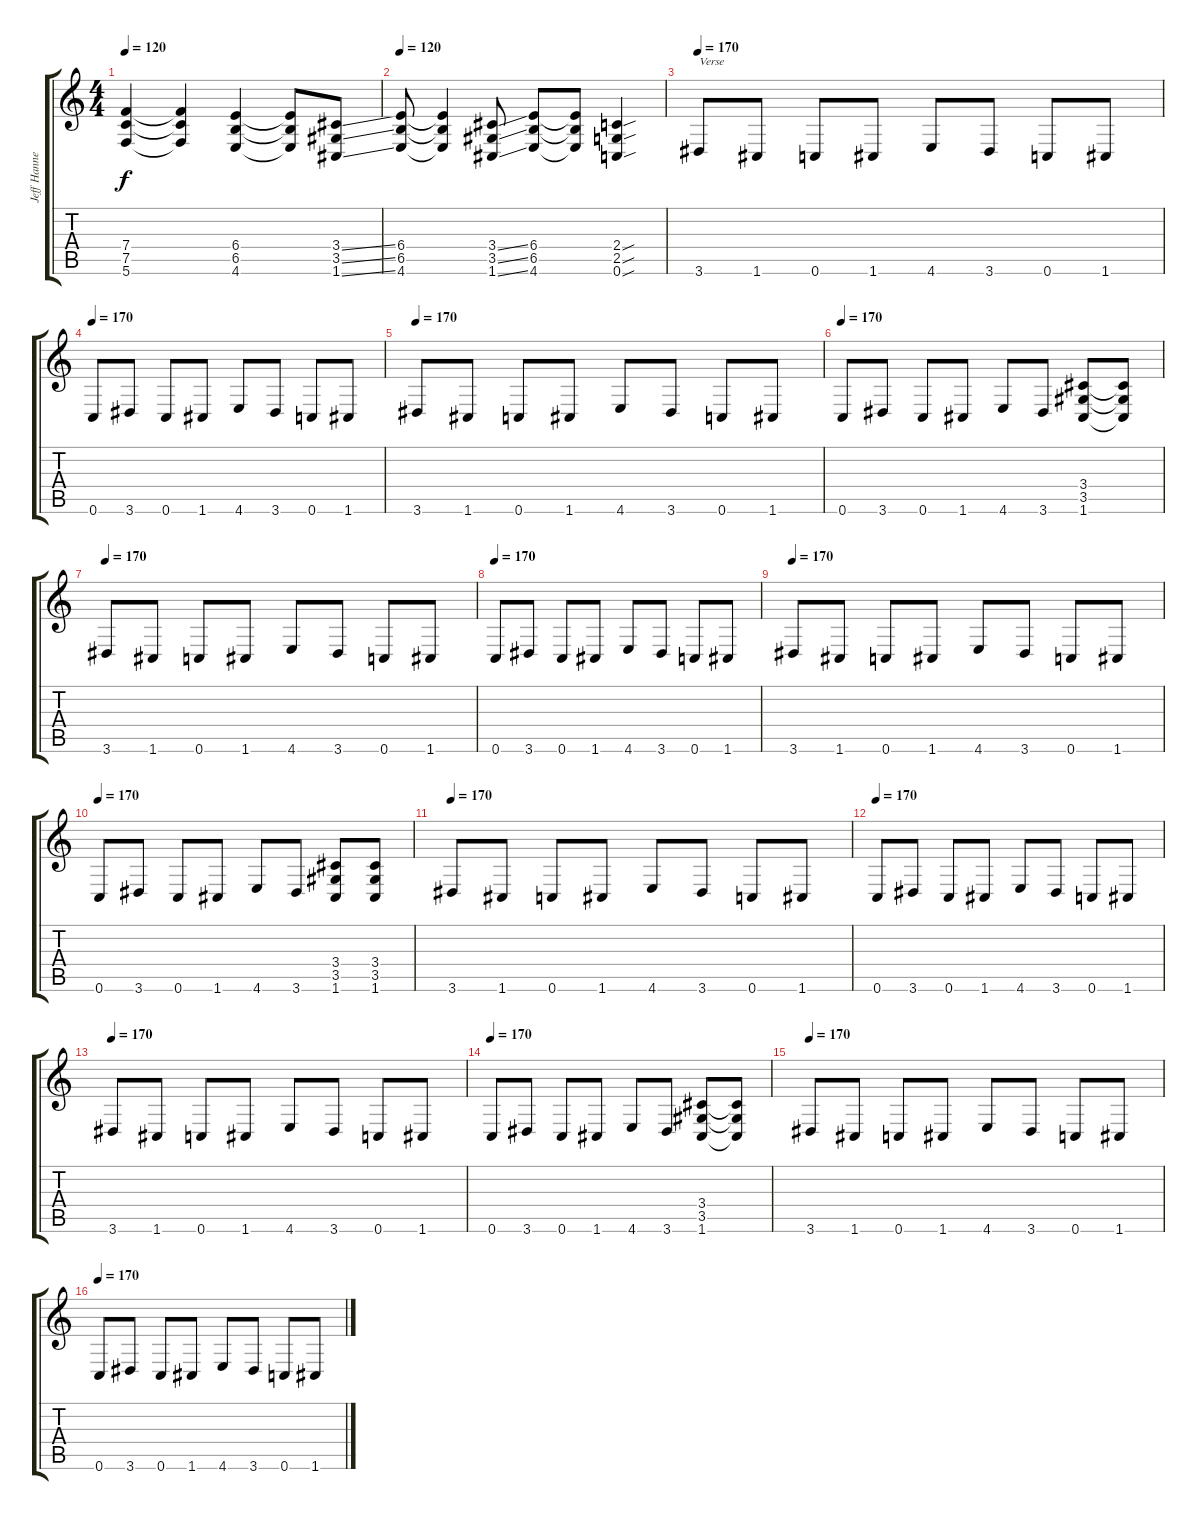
\track ("Jeff Hanneman" "Jeff Hanne") {instrument distortionguitar}
\staff {score tabs}
\tuning (C4 G3 Eb3 Bb2 F2 C2) {hide}
\ts (4 4)
\tempo 120
\clef g2
\ks c
(7.4 7.5 5.6).4{dy f} (7.4{t} 7.5{t} 5.6{t}).4 (6.4 6.5 4.6).4 (6.4{t} 6.5{t} 4.6{t}).8 (3.4{ss} 3.5{ss} 1.6{ss}).8 |
\tempo 120
(6.4 6.5 4.6).8{txt " "} (6.4{t} 6.5{t} 4.6{t}).4 (3.4{ss} 3.5{ss} 1.6{ss}).8 (6.4 6.5 4.6).8 (6.4{t} 6.5{t} 4.6{t}).8 (2.4{sou} 2.5{sou} 0.6{sou}).4 |
\tempo 170
3.6.8{txt "Verse"} 1.6.8 0.6.8 1.6.8 4.6.8 3.6.8 0.6.8 1.6.8 |
\tempo 170
0.6.8 3.6.8 0.6.8 1.6.8 4.6.8 3.6.8 0.6.8 1.6.8 |
\tempo 170
3.6.8 1.6.8 0.6.8 1.6.8 4.6.8 3.6.8 0.6.8 1.6.8 |
\tempo 170
0.6.8 3.6.8 0.6.8 1.6.8 4.6.8 3.6.8 (3.4 3.5 1.6).8 (3.4{t} 3.5{t} 1.6{t}).8 |
\tempo 170
3.6.8{txt " "} 1.6.8 0.6.8 1.6.8 4.6.8 3.6.8 0.6.8 1.6.8 |
\tempo 170
0.6.8 3.6.8 0.6.8 1.6.8 4.6.8 3.6.8 0.6.8 1.6.8 |
\tempo 170
3.6.8 1.6.8 0.6.8 1.6.8 4.6.8 3.6.8 0.6.8 1.6.8 |
\tempo 170
0.6.8 3.6.8 0.6.8 1.6.8 4.6.8 3.6.8 (3.4 3.5 1.6).8 (3.4 3.5 1.6).8 |
\tempo 170
3.6.8{txt " "} 1.6.8 0.6.8 1.6.8 4.6.8 3.6.8 0.6.8 1.6.8 |
\tempo 170
0.6.8 3.6.8 0.6.8 1.6.8 4.6.8 3.6.8 0.6.8 1.6.8 |
\tempo 170
3.6.8 1.6.8 0.6.8 1.6.8 4.6.8 3.6.8 0.6.8 1.6.8 |
\tempo 170
0.6.8 3.6.8 0.6.8 1.6.8 4.6.8 3.6.8 (3.4 3.5 1.6).8 (3.4{t} 3.5{t} 1.6{t}).8 |
\tempo 170
3.6.8{txt " "} 1.6.8 0.6.8 1.6.8 4.6.8 3.6.8 0.6.8 1.6.8 |
\tempo 170
0.6.8 3.6.8 0.6.8 1.6.8 4.6.8 3.6.8 0.6.8 1.6.8
